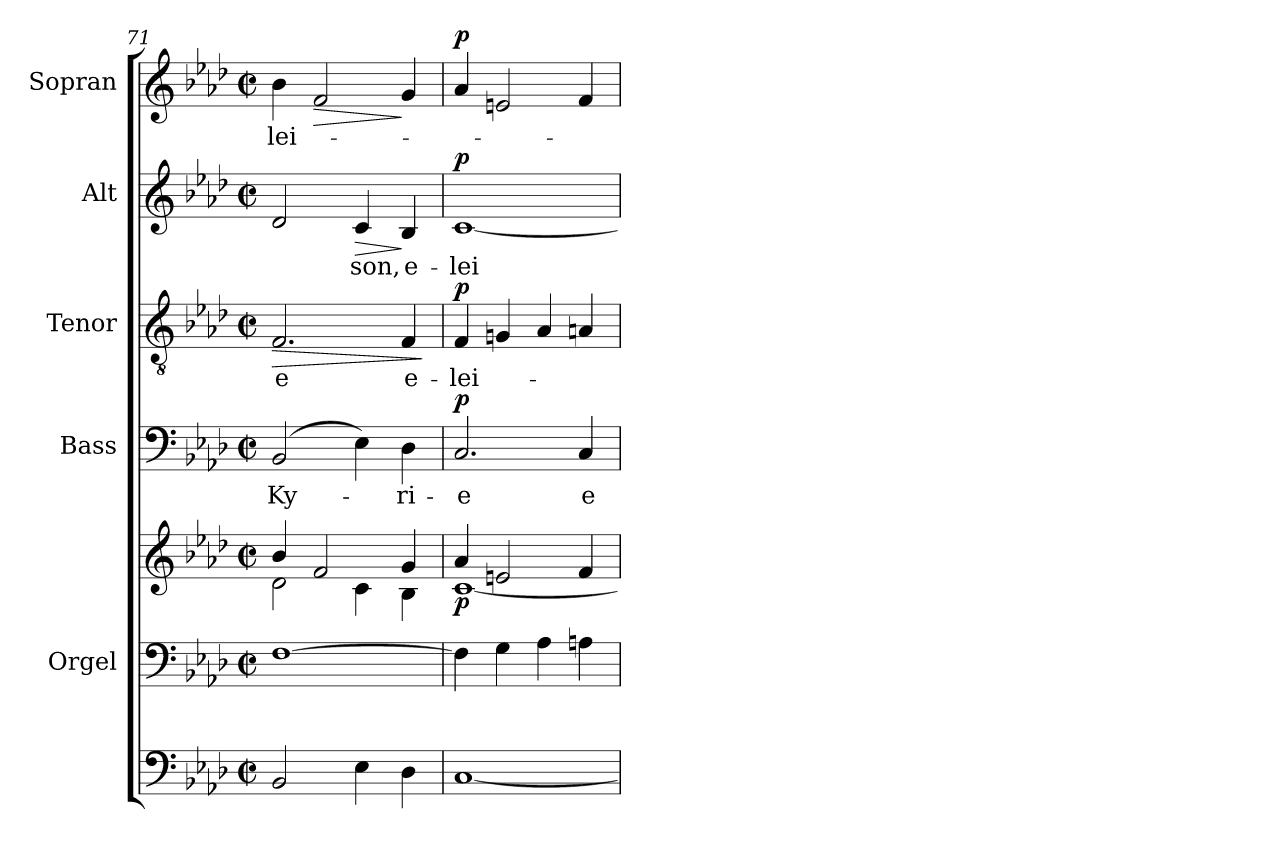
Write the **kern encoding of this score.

**kern	**kern	**kern	**dynam	**kern	**text	**dynam	**kern	**text	**dynam	**kern	**text	**dynam	**kern	**text	**dynam
*part6	*part5	*part5	*part5	*part4	*part4	*part4	*part3	*part3	*part3	*part2	*part2	*part2	*part1	*part1	*part1
*staff7	*staff6	*staff5	*staff5/6	*staff4	*staff4	*staff4	*staff3	*staff3	*staff3	*staff2	*staff2	*staff2	*staff1	*staff1	*staff1
*	*I"Orgel	*	*	*I"Bass	*	*	*I"Tenor	*	*	*I"Alt	*	*	*I"Sopran	*	*
*	*I'Org.	*	*	*I'B	*	*	*I'T	*	*	*I'A	*	*	*I'S	*	*
!!LO:PB:g=z
*clefF4	*clefF4	*clefG2	*	*clefF4	*	*	*clefGv2	*	*	*clefG2	*	*	*clefG2	*	*
*ITrd7c12	*	*	*	*	*	*	*	*	*	*	*	*	*	*	*
*k[b-e-a-d-]	*k[b-e-a-d-]	*k[b-e-a-d-]	*	*k[b-e-a-d-]	*	*	*k[b-e-a-d-]	*	*	*k[b-e-a-d-]	*	*	*k[b-e-a-d-]	*	*
*A-:	*A-:	*A-:	*	*A-:	*	*	*A-:	*	*	*A-:	*	*	*A-:	*	*
*M2/2	*M2/2	*M2/2	*	*M2/2	*	*	*M2/2	*	*	*M2/2	*	*	*M2/2	*	*
*met(c|)	*met(c|)	*met(c|)	*	*met(c|)	*	*	*met(c|)	*	*	*met(c|)	*	*	*met(c|)	*	*
=71	=71	=71	=71	=71	=71	=71	=71	=71	=71	=71	=71	=71	=71	=71	=71
*	*	*^	*	*	*	*	*	*	*	*	*	*	*	*	*
!	!	!	!	!	!	!LO:LY:b	!	!	!LO:LY:b	!LO:HP:b	!	!	!	!	!LO:LY:b	!
2BBB-/	[1F	4b-/	2d-\	.	(2BB-/	Ky-	.	2.F/	-e	>	2d-/	.	.	4b-\	-lei-	.
!	!	!	!	!	!	!	!	!	!	!	!	!	!	!	!	!LO:HP:b
.	.	2f/	.	.	.	.	.	.	.	.	.	.	.	2f/	.	>
!	!	!	!	!	!	!	!	!	!	!	!	!LO:LY:b	!LO:HP:b	!	!	!
4EE-\	.	.	4c\	.	4E-\)	.	.	.	.	.	4c/	-son,	>	.	.	.
!	!	!	!	!	!	!LO:LY:b	!	!	!LO:LY:b	!	!	!LO:LY:b	!	!	!	!
4DD-\	.	4g/	4B-\	.	4D-\	-ri-	.	4F/	e-	.	4B-/	e-	]	4g/	.	]
*	*	*v	*v	*	*	*	*	*	*	*	*	*	*	*	*	*
.	.	.	.	.	.	.	.	.	]	.	.	.	.	.	.
=72	=72	=72	=72	=72	=72	=72	=72	=72	=72	=72	=72	=72	=72	=72	=72
*	*	*^	*	*	*	*	*	*	*	*	*	*	*	*	*
!	!	!	!	!LO:DY:b	!	!LO:LY:b	!LO:DY:a	!	!LO:LY:b	!LO:DY:a	!	!LO:LY:b	!LO:DY:a	!	!	!LO:DY:a
[1CC	4F\]	4a-/	[<1c	p	2.C/	-e	p	4F/	-lei-	p	[1c	-lei-	p	4a-/	.	p
.	4G\	2en/	.	.	.	.	.	4Gn/	.	.	.	.	.	2en/	.	.
.	4A-\	.	.	.	.	.	.	4A-/	.	.	.	.	.	.	.	.
!	!	!	!	!	!	!LO:LY:b	!	!	!	!	!	!	!	!	!	!
.	4An\	4f/	.	.	4C/	e-	.	4An/	.	.	.	.	.	4f/	.	.
*	*	*v	*v	*	*	*	*	*	*	*	*	*	*	*	*	*
=	=	=	=	=	=	=	=	=	=	=	=	=	=	=	=
*-	*-	*-	*-	*-	*-	*-	*-	*-	*-	*-	*-	*-	*-	*-	*-
